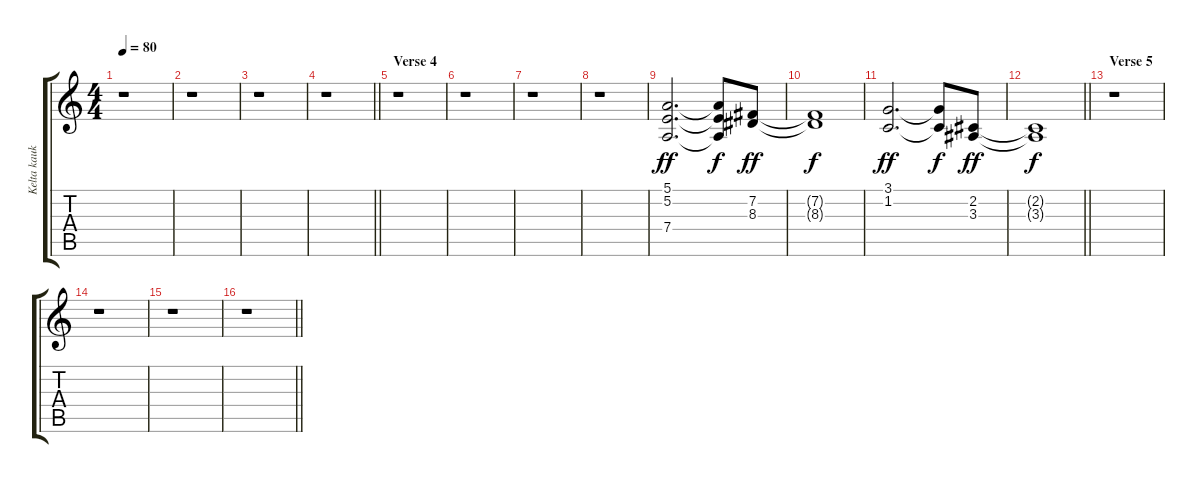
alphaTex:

\track ("Kelta kaukainen" "Kelta kauk") {instrument pad6metallic}
\staff {score tabs}
\tuning (E4 B3 G3 D3 A2 E2) {hide}
\ts (4 4)
\tempo 80
\clef g2
\ks c
r.1{dy f} |
r.1 |
r.1 |
\barLineRight lightlight
r.1 |
\section ("" "Verse 4")
r.1 |
r.1 |
r.1 |
r.1 |
(5.1 5.2 7.4).2{d dy ff} (5.1{t} 5.2{t} 7.4{t}).8{dy f} (7.2 8.3).8{dy ff} |
(7.2{t} 8.3{t}).1{dy f} |
(3.1 1.2).2{d dy ff} (3.1{t} 1.2{t}).8{dy f} (2.2 3.3).8{dy ff} |
\barLineRight lightlight
(2.2{t} 3.3{t}).1{dy f} |
\section ("" "Verse 5")
r.1 |
r.1 |
r.1 |
\barLineRight lightlight
r.1
